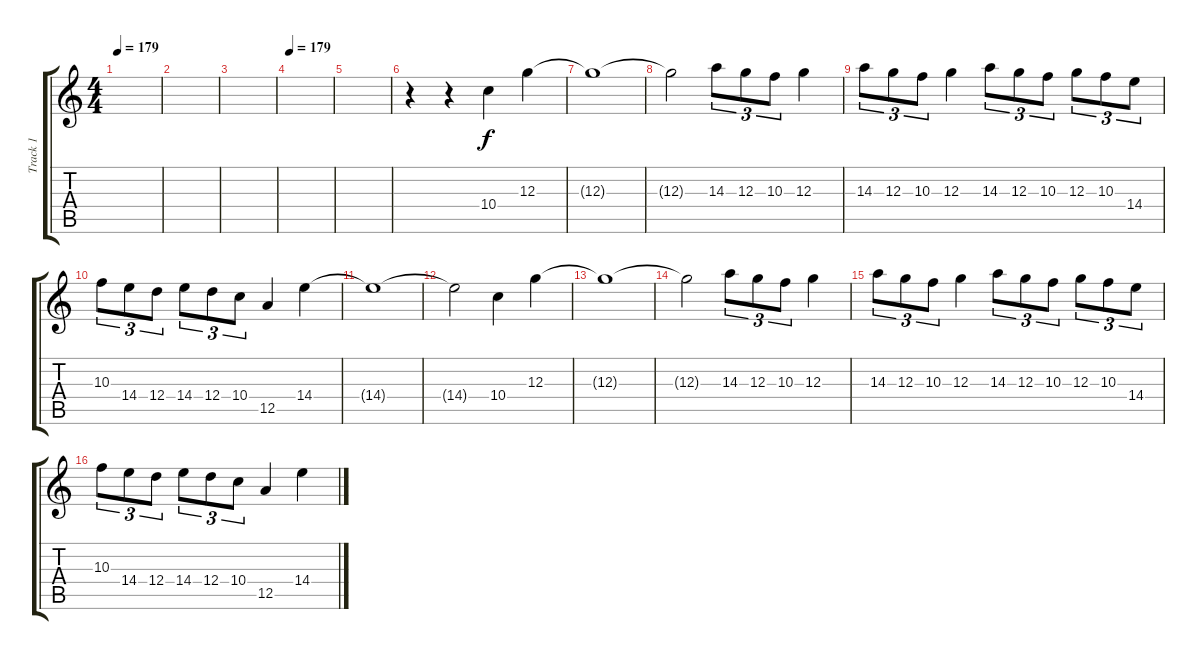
\track ("Track 1" "Track 1") {instrument distortionguitar}
\staff {score tabs}
\tuning (E4 B3 G3 D3 A2 E2) {hide}
\ts (4 4)
\tempo 179
\tempo 223
\tempo 179
\clef g2
\ks c
|
|
|
\tempo 179
|
|
r.4 r.4 10.4.4 12.3.4 |
12.3{t}.1 |
12.3{t}.2 14.3.8{tu (3 2)} 12.3.8{tu (3 2)} 10.3.8{tu (3 2)} 12.3.4 |
14.3.8{tu (3 2)} 12.3.8{tu (3 2)} 10.3.8{tu (3 2)} 12.3.4 14.3.8{tu (3 2)} 12.3.8{tu (3 2)} 10.3.8{tu (3 2)} 12.3.8{tu (3 2)} 10.3.8{tu (3 2)} 14.4.8{tu (3 2)} |
10.3.8{tu (3 2)} 14.4.8{tu (3 2)} 12.4.8{tu (3 2)} 14.4.8{tu (3 2)} 12.4.8{tu (3 2)} 10.4.8{tu (3 2)} 12.5.4 14.4.4 |
14.4{t}.1 |
14.4{t}.2 10.4.4 12.3.4 |
12.3{t}.1 |
12.3{t}.2 14.3.8{tu (3 2)} 12.3.8{tu (3 2)} 10.3.8{tu (3 2)} 12.3.4 |
14.3.8{tu (3 2)} 12.3.8{tu (3 2)} 10.3.8{tu (3 2)} 12.3.4 14.3.8{tu (3 2)} 12.3.8{tu (3 2)} 10.3.8{tu (3 2)} 12.3.8{tu (3 2)} 10.3.8{tu (3 2)} 14.4.8{tu (3 2)} |
10.3.8{tu (3 2)} 14.4.8{tu (3 2)} 12.4.8{tu (3 2)} 14.4.8{tu (3 2)} 12.4.8{tu (3 2)} 10.4.8{tu (3 2)} 12.5.4 14.4.4
